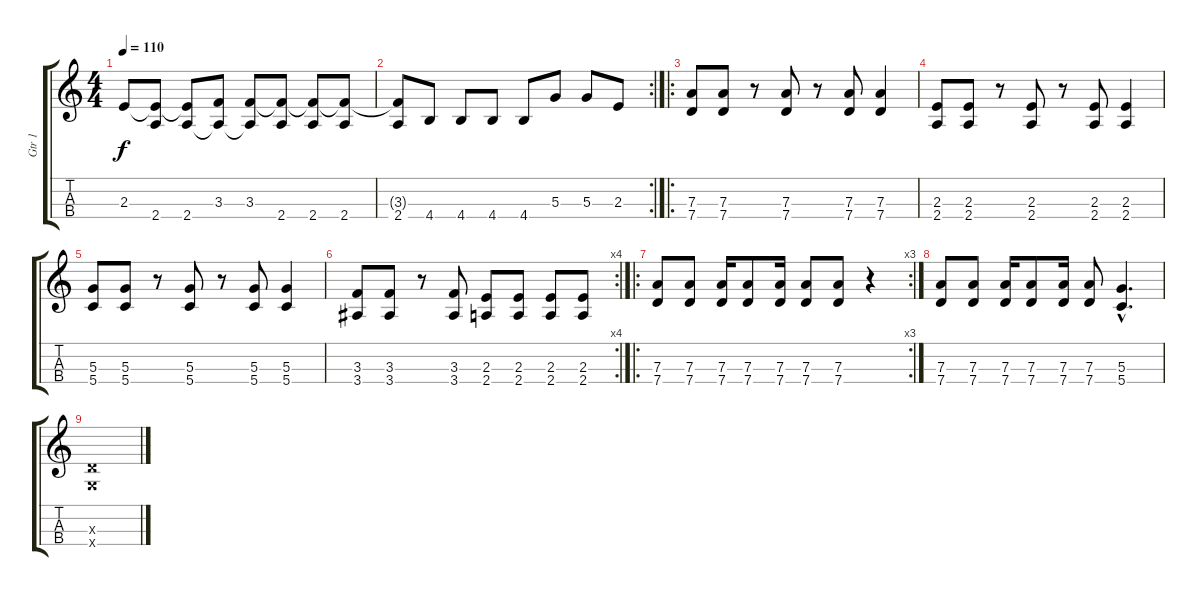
\track ("Gtr 1" "Gtr 1") {instrument acousticguitarnylon}
\staff {score tabs}
\tuning (B3 G3 D3 G2) {hide}
\ts (4 4)
\tempo 110
\clef g2
\ks c
2.3.8{dy f} (2.3{t} 2.4).8 (2.3{t} 2.4).8 (3.3 2.4{t}).8 (3.3 2.4{t}).8 (3.3{t} 2.4).8 (3.3{t} 2.4).8 (3.3{t} 2.4).8 |
\rc 2
(3.3{t} 2.4).8 4.4.8 4.4.8 4.4.8 4.4.8 5.3.8 5.3.8 2.3.8 |
\ro
(7.3 7.4).8{volume 16 instrument distortionguitar} (7.3 7.4).8 r.8 (7.3 7.4).8 r.8 (7.3 7.4).8 (7.3 7.4).4 |
(2.3 2.4).8 (2.3 2.4).8 r.8 (2.3 2.4).8 r.8 (2.3 2.4).8 (2.3 2.4).4 |
(5.3 5.4).8 (5.3 5.4).8 r.8 (5.3 5.4).8 r.8 (5.3 5.4).8 (5.3 5.4).4 |
\rc 4
(3.3 3.4).8 (3.3 3.4).8 r.8 (3.3 3.4).8 (2.3 2.4).8 (2.3 2.4).8 (2.3 2.4).8 (2.3 2.4).8 |
\ro
\rc 3
(7.3 7.4).8{instrument distortionguitar} (7.3 7.4).8 (7.3 7.4).16 (7.3 7.4).8 (7.3 7.4).16 (7.3 7.4).8 (7.3 7.4).8 r.4 |
(7.3 7.4).8{instrument distortionguitar} (7.3 7.4).8 (7.3 7.4).16 (7.3 7.4).8 (7.3 7.4).16 (7.3 7.4).8 (5.3{hac} 5.4{hac}).4{d} |
(0.3{x} 0.4{x}).1
